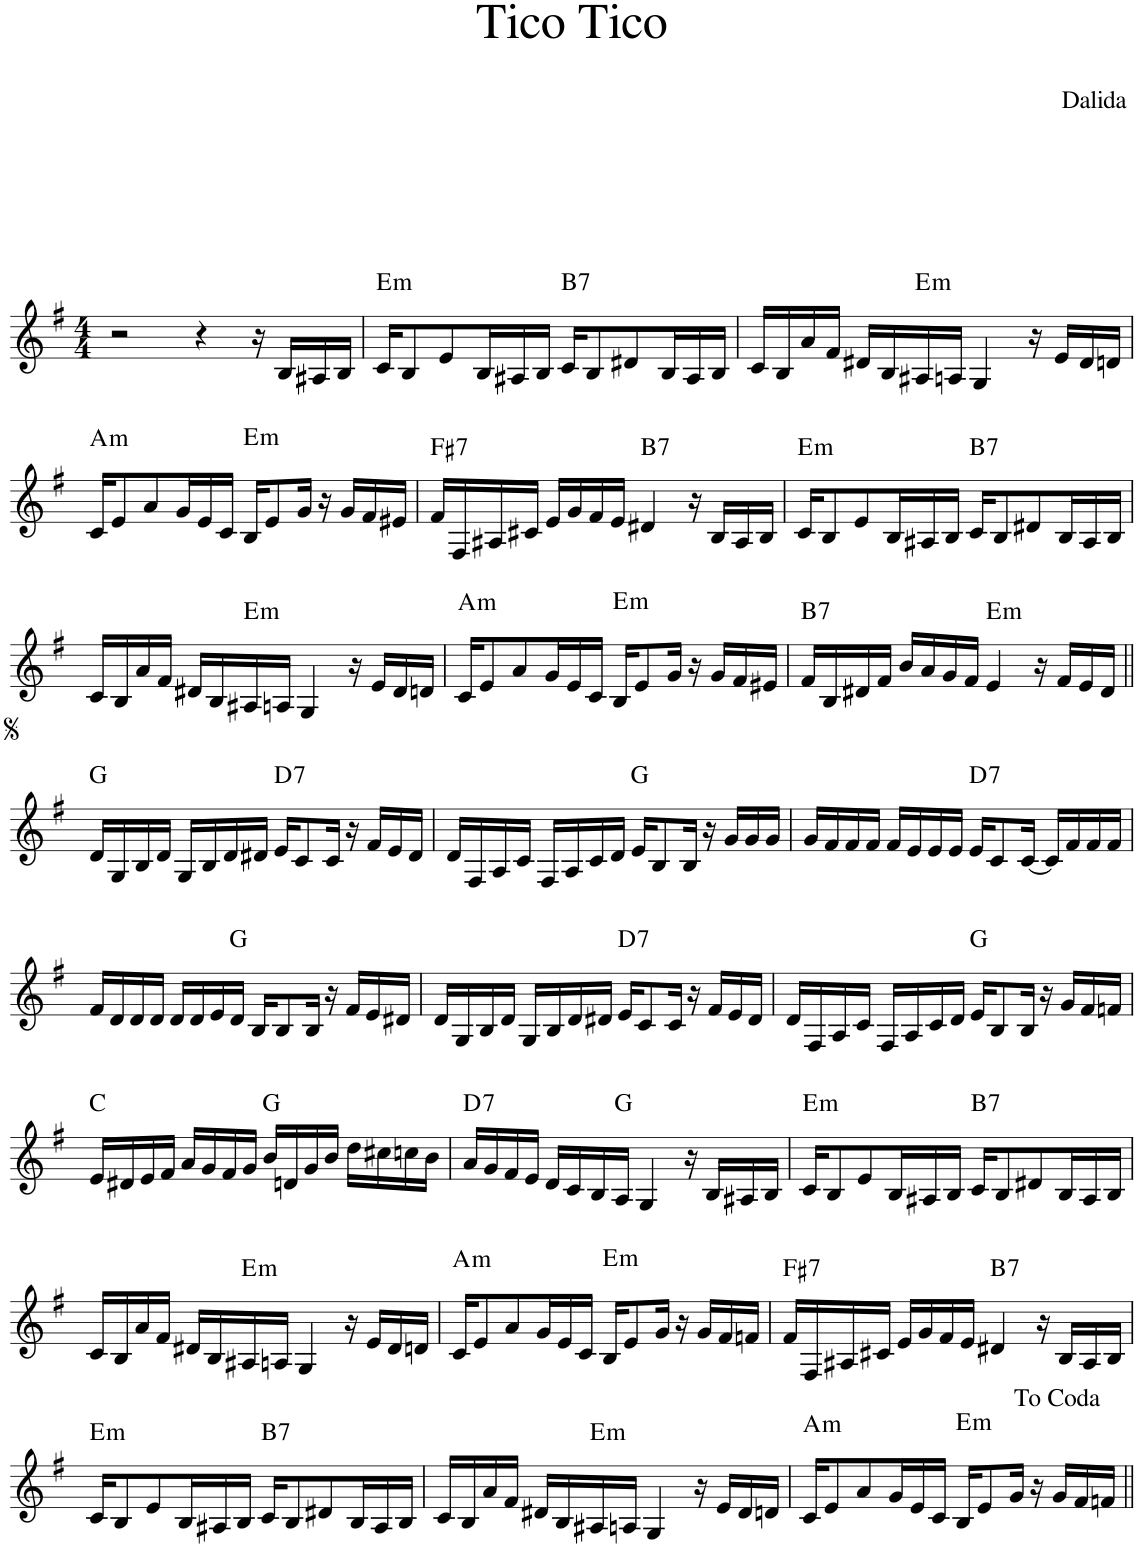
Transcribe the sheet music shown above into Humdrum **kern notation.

**kern	**harte
*part1	*part1
*staff1	*
*I"Piano	*
*I'Pno.	*
*clefG2	*
*k[f#]	*
*M4/4	*
=1	=1
2r	.
4r	.
16r	.
16B/LL	.
16A#X/	.
16B/JJ	.
=2	=2
!	!LO:H:kt=m
16c/KL	E:min
8B/	.
8e/	.
16B/L	.
16A#X/	.
16B/JJ	.
!	!LO:H:kt=7
16c/KL	B:7
8B/	.
8d#X/	.
16B/L	.
16A#/	.
16B/JJ	.
=3	=3
16c/LL	.
16B/	.
16a/	.
16f#/JJ	.
16d#X/LL	.
16B/	.
!	!LO:H:kt=m
16A#X/	E:min
16An/JJ	.
4G/	.
16r	.
16e/LL	.
16d#/	.
16dn/JJ	.
!!LO:LB:g=z
=4	=4
!	!LO:H:kt=m
16c/KL	A:min
8e/	.
8a/	.
16g/L	.
16e/	.
16c/JJ	.
!	!LO:H:kt=m
16B/KL	E:min
8e/	.
16g/Jk	.
16r	.
16g/LL	.
16f#/	.
16e#X/JJ	.
=5	=5
!	!LO:H:kt=7
16f#/LL	F#:7
16F#/	.
16A#X/	.
16c#X/JJ	.
16e/LL	.
16g/	.
16f#/	.
16e/JJ	.
!	!LO:H:kt=7
4d#X/	B:7
16r	.
16B/LL	.
16A#/	.
16B/JJ	.
=6	=6
!	!LO:H:kt=m
16c/KL	E:min
8B/	.
8e/	.
16B/L	.
16A#X/	.
16B/JJ	.
!	!LO:H:kt=7
16c/KL	B:7
8B/	.
8d#X/	.
16B/L	.
16A#/	.
16B/JJ	.
!!LO:LB:g=z
=7	=7
16c/LL	.
16B/	.
16a/	.
16f#/JJ	.
16d#X/LL	.
16B/	.
!	!LO:H:kt=m
16A#X/	E:min
16An/JJ	.
4G/	.
16r	.
16e/LL	.
16d#/	.
16dn/JJ	.
=8	=8
!	!LO:H:kt=m
16c/KL	A:min
8e/	.
8a/	.
16g/L	.
16e/	.
16c/JJ	.
!	!LO:H:kt=m
16B/KL	E:min
8e/	.
16g/Jk	.
16r	.
16g/LL	.
16f#/	.
16e#X/JJ	.
=9	=9
!	!LO:H:kt=7
16f#/LL	B:7
16B/	.
16d#X/	.
16f#/JJ	.
16b/LL	.
16a/	.
16g/	.
16f#/JJ	.
!	!LO:H:kt=m
4e/	E:min
16r	.
16f#/LL	.
16e/	.
16d#/JJ	.
!!LO:LB:g=z
=10||	=10||
*k[f#]	*
16d/LL	G:maj
16G/	.
16B/	.
16d/JJ	.
16G/LL	.
16B/	.
16d/	.
16d#X/JJ	.
!	!LO:H:kt=7
16e/KL	D:7
8c/	.
16c/Jk	.
16r	.
16f#/LL	.
16e/	.
16d#/JJ	.
=11	=11
16d/LL	.
16F#/	.
16A/	.
16c/JJ	.
16F#/LL	.
16A/	.
16c/	.
16d/JJ	.
16e/KL	G:maj
8B/	.
16B/Jk	.
16r	.
16g/LL	.
16g/	.
16g/JJ	.
=12	=12
16g/LL	.
16f#/	.
16f#/	.
16f#/JJ	.
16f#/LL	.
16e/	.
16e/	.
16e/JJ	.
!	!LO:H:kt=7
16e/KL	D:7
8c/	.
[16c/Jk	.
16c/LL]	.
16f#/	.
16f#/	.
16f#/JJ	.
!!LO:LB:g=z
=13	=13
16f#/LL	.
16d/	.
16d/	.
16d/JJ	.
16d/LL	.
16d/	.
16e/	.
16d/JJ	G:maj
16B/KL	.
8B/	.
16B/Jk	.
16r	.
16f#/LL	.
16e/	.
16d#X/JJ	.
=14	=14
16d/LL	.
16G/	.
16B/	.
16d/JJ	.
16G/LL	.
16B/	.
16d/	.
16d#X/JJ	.
!	!LO:H:kt=7
16e/KL	D:7
8c/	.
16c/Jk	.
16r	.
16f#/LL	.
16e/	.
16d#/JJ	.
=15	=15
16d/LL	.
16F#/	.
16A/	.
16c/JJ	.
16F#/LL	.
16A/	.
16c/	.
16d/JJ	.
16e/KL	G:maj
8B/	.
16B/Jk	.
16r	.
16g/LL	.
16f#/	.
16fn/JJ	.
!!LO:LB:g=z
=16	=16
16e/LL	C:maj
16d#X/	.
16e/	.
16f#/JJ	.
16a/LL	.
16g/	.
16f#/	.
16g/JJ	.
16b/LL	G:maj
16dn/	.
16g/	.
16b/JJ	.
16dd\LL	.
16cc#X\	.
16ccn\	.
16b\JJ	.
=17	=17
!	!LO:H:kt=7
16a/LL	D:7
16g/	.
16f#/	.
16e/JJ	.
16d/LL	.
16c/	.
16B/	.
16A/JJ	G:maj
4G/	.
16r	.
16B/LL	.
16A#X/	.
16B/JJ	.
=18	=18
!	!LO:H:kt=m
16c/KL	E:min
8B/	.
8e/	.
16B/L	.
16A#X/	.
16B/JJ	.
!	!LO:H:kt=7
16c/KL	B:7
8B/	.
8d#X/	.
16B/L	.
16A#/	.
16B/JJ	.
!!LO:LB:g=z
=19	=19
16c/LL	.
16B/	.
16a/	.
16f#/JJ	.
16d#X/LL	.
16B/	.
!	!LO:H:kt=m
16A#X/	E:min
16An/JJ	.
4G/	.
16r	.
16e/LL	.
16d#/	.
16dn/JJ	.
=20	=20
!	!LO:H:kt=m
16c/KL	A:min
8e/	.
8a/	.
16g/L	.
16e/	.
16c/JJ	.
!	!LO:H:kt=m
16B/KL	E:min
8e/	.
16g/Jk	.
16r	.
16g/LL	.
16f#/	.
16fn/JJ	.
=21	=21
!	!LO:H:kt=7
16f#/LL	F#:7
16F#/	.
16A#X/	.
16c#X/JJ	.
16e/LL	.
16g/	.
16f#/	.
16e/JJ	.
!	!LO:H:kt=7
4d#X/	B:7
16r	.
16B/LL	.
16A#/	.
16B/JJ	.
!!LO:LB:g=z
=22	=22
!	!LO:H:kt=m
16c/KL	E:min
8B/	.
8e/	.
16B/L	.
16A#X/	.
16B/JJ	.
!	!LO:H:kt=7
16c/KL	B:7
8B/	.
8d#X/	.
16B/L	.
16A#/	.
16B/JJ	.
=23	=23
16c/LL	.
16B/	.
16a/	.
16f#/JJ	.
16d#X/LL	.
16B/	.
!	!LO:H:kt=m
16A#X/	E:min
16An/JJ	.
4G/	.
16r	.
16e/LL	.
16d#/	.
16dn/JJ	.
=24	=24
!	!LO:H:kt=m
16c/KL	A:min
8e/	.
8a/	.
16g/L	.
16e/	.
16c/JJ	.
!	!LO:H:kt=m
16B/KL	E:min
8e/	.
16g/Jk	.
16r	.
16g/LL	.
16f#/	.
16fn/JJ	.
=||	=||
*-	*-
